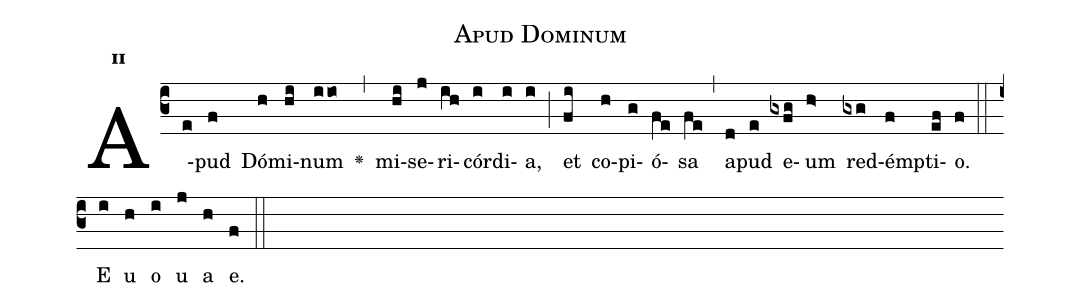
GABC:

name:Apud Dominum;
office-part:Antiphona;
mode:2;
%%
initial-style: 1;
name: Apud Dominum
book: Antiphonae & Responsoria/Tomus I, p. 86;
occasion: In Nativitate Domini;
office-part: Vesperae II Ant 2;
user-notes: ;
commentary: ;
annotation: 2*-4a;
centering-scheme: english;
fontsize: 12;
font: OFLSortsMillGoudy;
height: 11;
width: 4.5;
%%
(c3)A(e)pud(f) Dó(h)mi(hi)num(iio) <v>\greheightstar</v>(,) mi(hi)se(j)ri(ih)cór(i)di(i)a,(i) (;) et(fi) co(h)pi(g)ó(fe)sa(fe) (,) a(d)pud(e) e(gxfg)um(h>) red(gxg)émp(f)ti(ef)o.(f) (::)
E(i) u(h) o(i) u(j) a(h) e.(f) (::)
